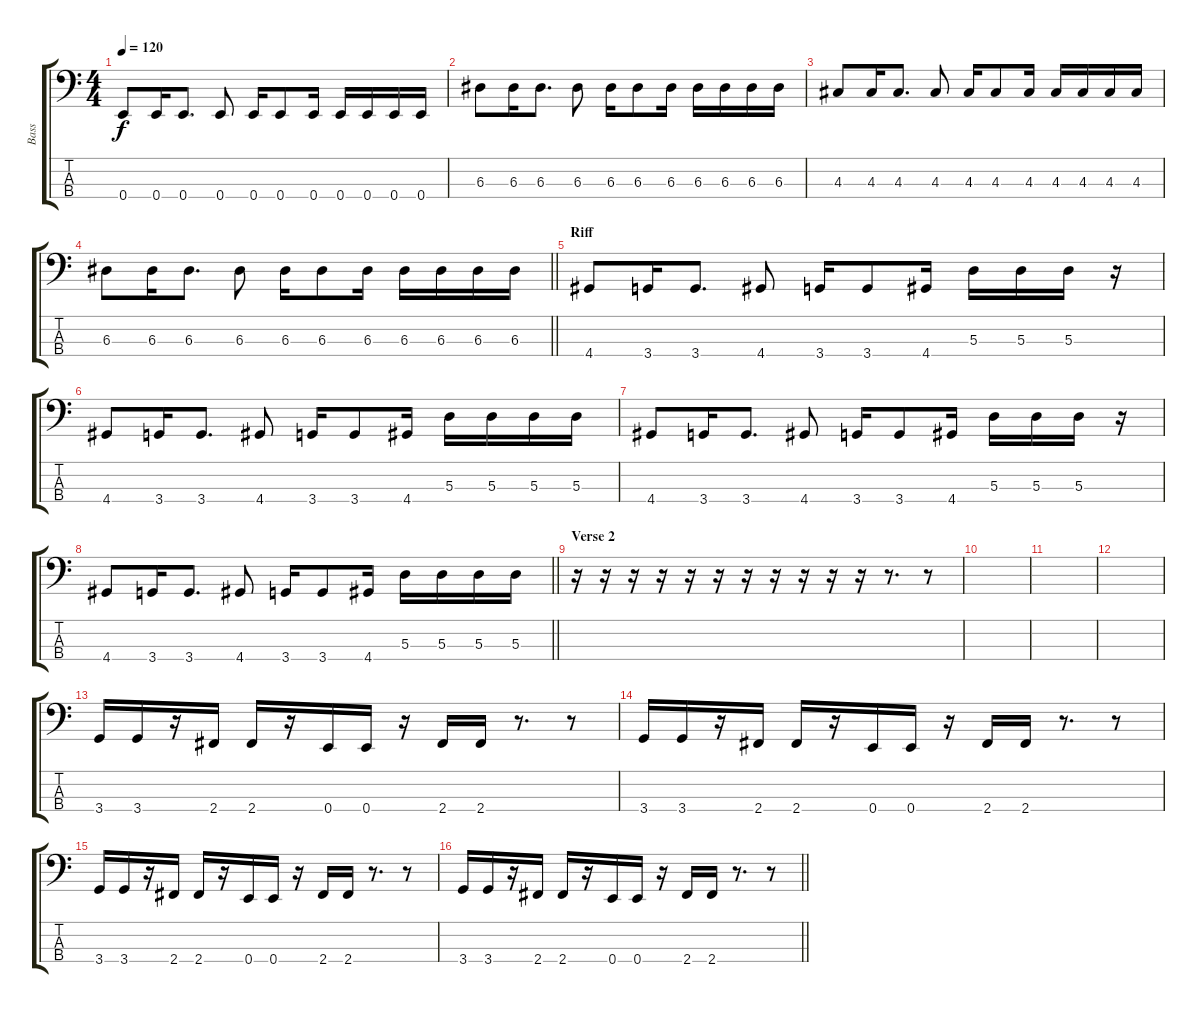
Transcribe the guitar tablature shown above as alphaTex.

\track ("Bass" "Bass") {instrument electricbasspick}
\staff {score tabs}
\tuning (G2 D2 A1 E1) {hide}
\ts (4 4)
\tempo 120
\clef f4
\ks c
0.4.8{dy f} 0.4.16 0.4.8{d} 0.4.8 0.4.16 0.4.8 0.4.16 0.4.16 0.4.16 0.4.16 0.4.16 |
6.3.8 6.3.16 6.3.8{d} 6.3.8 6.3.16 6.3.8 6.3.16 6.3.16 6.3.16 6.3.16 6.3.16 |
4.3.8 4.3.16 4.3.8{d} 4.3.8 4.3.16 4.3.8 4.3.16 4.3.16 4.3.16 4.3.16 4.3.16 |
\barLineRight lightlight
6.3.8 6.3.16 6.3.8{d} 6.3.8 6.3.16 6.3.8 6.3.16 6.3.16 6.3.16 6.3.16 6.3.16 |
\section ("" "Riff")
4.4.8 3.4.16 3.4.8{d} 4.4.8 3.4.16 3.4.8 4.4.16 5.3.16 5.3.16 5.3.16 r.16 |
4.4.8 3.4.16 3.4.8{d} 4.4.8 3.4.16 3.4.8 4.4.16 5.3.16 5.3.16 5.3.16 5.3.16 |
4.4.8 3.4.16 3.4.8{d} 4.4.8 3.4.16 3.4.8 4.4.16 5.3.16 5.3.16 5.3.16 r.16 |
\barLineRight lightlight
4.4.8 3.4.16 3.4.8{d} 4.4.8 3.4.16 3.4.8 4.4.16 5.3.16 5.3.16 5.3.16 5.3.16 |
\section ("" "Verse 2")
r.16 r.16 r.16 r.16 r.16 r.16 r.16 r.16 r.16 r.16 r.16 r.8{d} r.8 |
|
|
|
3.4.16 3.4.16 r.16 2.4.16 2.4.16 r.16 0.4.16 0.4.16 r.16 2.4.16 2.4.16 r.8{d} r.8 |
3.4.16 3.4.16 r.16 2.4.16 2.4.16 r.16 0.4.16 0.4.16 r.16 2.4.16 2.4.16 r.8{d} r.8 |
3.4.16 3.4.16 r.16 2.4.16 2.4.16 r.16 0.4.16 0.4.16 r.16 2.4.16 2.4.16 r.8{d} r.8 |
\barLineRight lightlight
3.4.16 3.4.16 r.16 2.4.16 2.4.16 r.16 0.4.16 0.4.16 r.16 2.4.16 2.4.16 r.8{d} r.8
